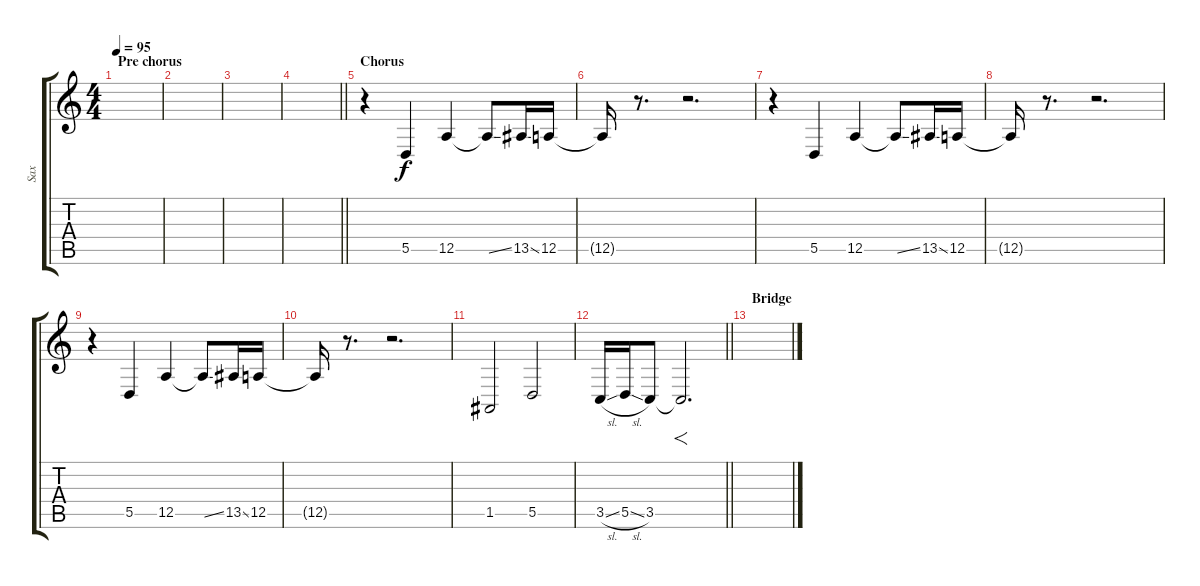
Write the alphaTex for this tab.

\track ("Sax" "Sax") {instrument altosax}
\staff {score tabs}
\tuning (E4 B3 G3 D3 A2 E2) {hide}
\ts (4 4)
\section ("" "Pre chorus")
\tempo 95
\clef g2
\ks c
|
|
|
\barLineRight lightlight
|
\section ("" "Chorus")
r.4 5.5.4 12.5.4 12.5{ss t}.8 13.5{ss}.16 12.5.16 |
12.5{t}.16 r.8{d} r.2{d} |
r.4 5.5.4 12.5.4 12.5{ss t}.8 13.5{ss}.16 12.5.16 |
12.5{t}.16 r.8{d} r.2{d} |
r.4 5.5.4 12.5.4 12.5{ss t}.8 13.5{ss}.16 12.5.16 |
12.5{t}.16 r.8{d} r.2{d} |
1.5.2 5.5.2 |
\barLineRight lightlight
3.5{sl}.16 5.5{sl}.16 3.5.8 3.5{t}.2{f d} |
\section ("" "Bridge")
